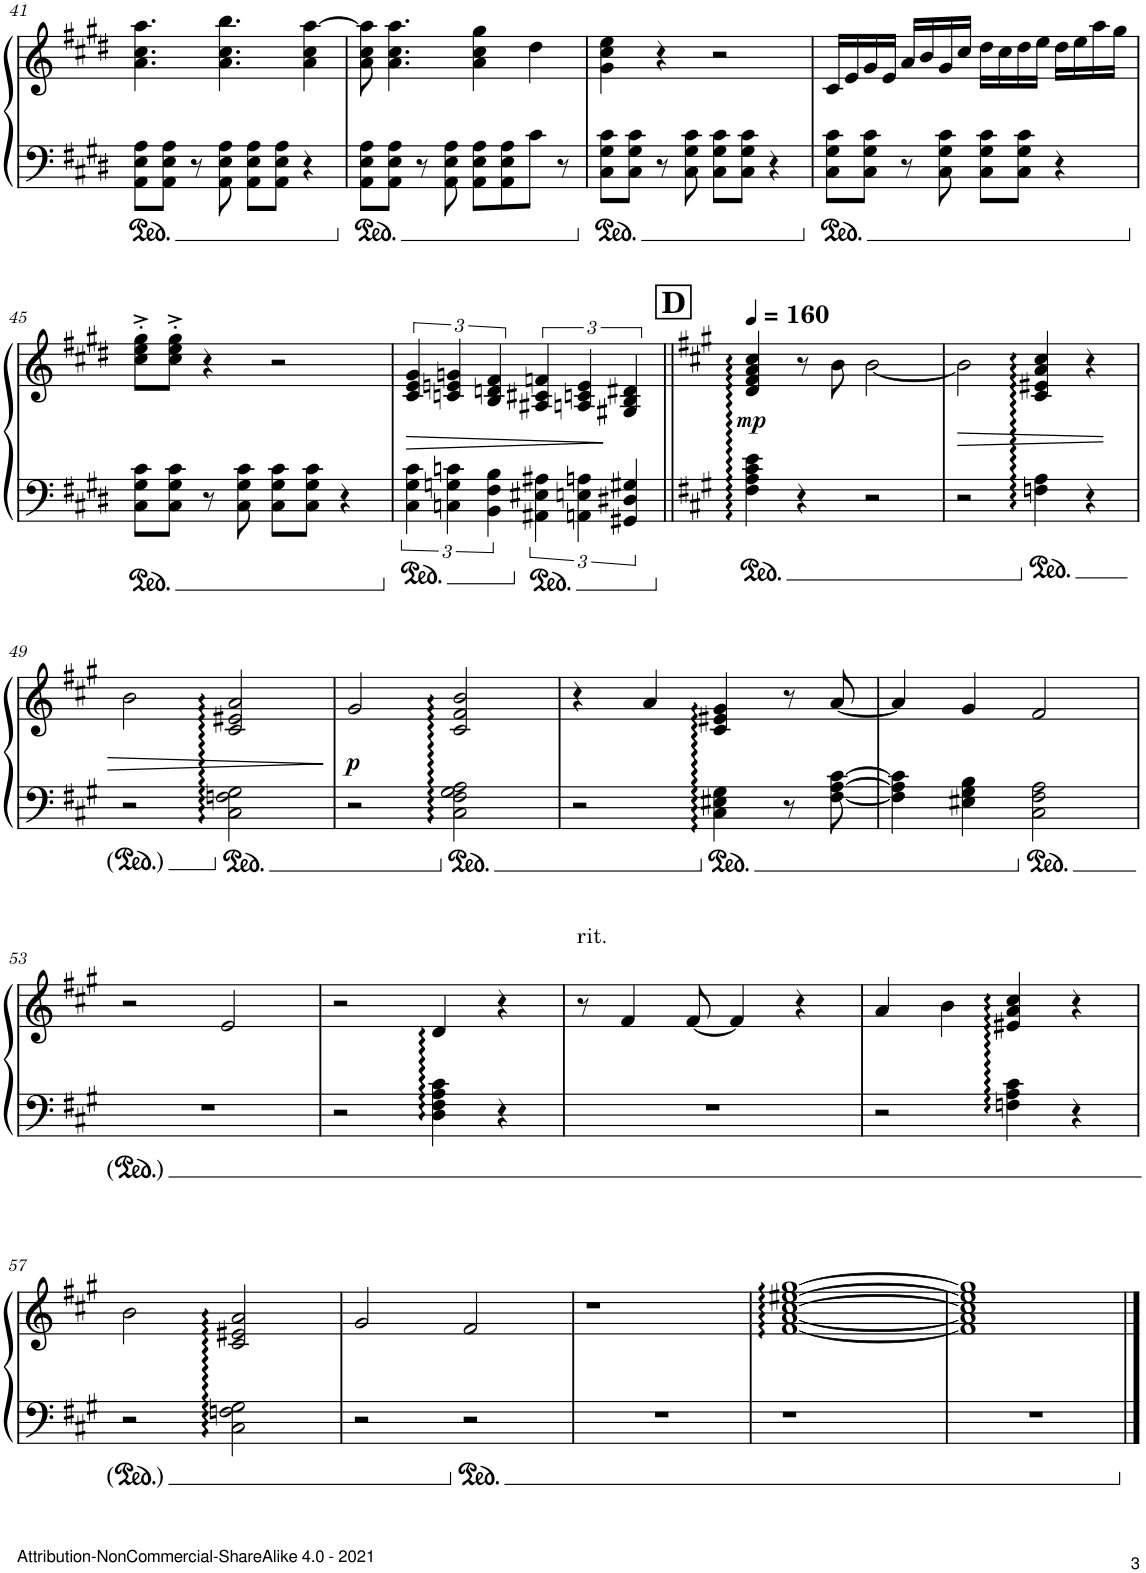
**kern	**kern	**dynam
*part1	*part1	*part1
*staff2	*staff1	*staff1/2
*I"Piano	*	*
*I'Pno.	*	*
!!LO:PB:g=z
*clefF4	*clefG2	*
*k[f#c#g#d#]	*k[f#c#g#d#]	*
*M4/4	*M4/4	*
=41	=41	=41
8AA\ 8E\ 8A\L	4.a\ 4.cc#\ 4.aa\	.
8AA\ 8E\ 8A\J	.	.
8r	.	.
8AA\ 8E\ 8A\	4.a\ 4.cc#\ 4.bb\	.
8AA\ 8E\ 8A\L	.	.
8AA\ 8E\ 8A\J	.	.
4r	4a\ 4cc#\ [4aa\	.
=42	=42	=42
8AA\ 8E\ 8A\L	8a\ 8cc#\ 8aa\]	.
8AA\ 8E\ 8A\J	4.a\ 4.cc#\ 4.aa\	.
8r	.	.
8AA\ 8E\ 8A\	.	.
8AA\ 8E\ 8A\L	4a\ 4cc#\ 4gg#\	.
8AA\ 8E\ 8A\	.	.
8c#\J	4dd#\	.
8r	.	.
=43	=43	=43
8C#\ 8G#\ 8c#\L	4g#\ 4cc#\ 4ee\	.
8C#\ 8G#\ 8c#\J	.	.
8r	4r	.
8C#\ 8G#\ 8c#\	.	.
8C#\ 8G#\ 8c#\L	2r	.
8C#\ 8G#\ 8c#\J	.	.
4r	.	.
=44	=44	=44
8C#\ 8G#\ 8c#\L	16c#/LL	.
.	16e/	.
8C#\ 8G#\ 8c#\J	16g#/	.
.	16e/JJ	.
8r	16a/LL	.
.	16b/	.
8C#\ 8G#\ 8c#\	16g#/	.
.	16cc#/JJ	.
8C#\ 8G#\ 8c#\L	16dd#\LL	.
.	16cc#\	.
8C#\ 8G#\ 8c#\J	16dd#\	.
.	16ee\JJ	.
4r	16dd#\LL	.
.	16ee\	.
.	16aa\	.
.	16gg#\JJ	.
!!LO:LB:g=z
=45	=45	=45
8C#\ 8G#\ 8c#\L	8cc#\'^ 8ee\'^ 8gg#\'^L	.
8C#\ 8G#\ 8c#\J	8cc#\'^ 8ee\'^ 8gg#\'^J	.
8r	4r	.
8C#\ 8G#\ 8c#\	.	.
8C#\ 8G#\ 8c#\L	2r	.
8C#\ 8G#\ 8c#\J	.	.
4r	.	.
=46	=46	=46
!	!	!LO:HP:b
6C#\ 6G#\ 6c#\	6c#/ 6e/ 6g#/	>
6Cn\ 6Gn\ 6cn\	6cn/ 6en/ 6gn/	.
6BB\ 6F#\ 6B\	6B/ 6dn/ 6f#/	.
6AA#X\ 6E#X\ 6A#X\	6A#X/ 6c#X/ 6fn/	.
6AAn\ 6En\ 6An\	6An/ 6cn/ 6e/	.
6GG#X/ 6D#X/ 6G#X/	6G#X/ 6B/ 6d#X/	]
=47||	=47||	=47||
!!LO:REH:place=s1:a:B:cj:fs=14:t=D
*k[f#c#g#]	*k[f#c#g#]	*
*	*MM160	*
!	!	!LO:DY:b
4F#\ 4A\ 4c#\ 4e\	4d/:: 4f#/:: 4a/:: 4cc#/::	mp
4r	8r	.
.	8b\	.
2r	[<2b\	.
=48	=48	=48
!	!	!LO:HP:b
2r	2b\]	>
4Fn\ 4A\	4c#/:: 4e#X/:: 4a/:: 4cc#/::	.
4r	4r	.
!!LO:LB:g=z
=49	=49	=49
2r	2b\	.
2C#\ 2Fn\ 2G#\	2c#/:: 2e#X/:: 2a/::	.
.	.	]
=50	=50	=50
!	!	!LO:DY:b
2r	2g#/	p
2C#\ 2F#\ 2G#\ 2A\	2c#/:: 2f#/:: 2b/::	.
=51	=51	=51
2r	4r	.
.	4a/	.
4C#\ 4E#X\ 4G#\	4c#/:: 4e#X/:: 4g#/::	.
8r	8r	.
[8F#\ [8A\ [8c#\	[8a/	.
=52	=52	=52
4F#\] 4A\] 4c#\]	4a/]	.
4E#X\ 4G#\ 4B\	4g#/	.
2C#\ 2F#\ 2A\	2f#/	.
!!LO:LB:g=z
=53	=53	=53
1r	2r	.
.	2e/	.
=54	=54	=54
2r	2r	.
4D\:: 4F#\:: 4A\:: 4c#\::	4d/	.
4r	4r	.
=55	=55	=55
!	!LO:TX:a:t=rit.	!
1r	8r	.
.	4f#/	.
.	[8f#/	.
.	4f#/]	.
.	4r	.
=56	=56	=56
2r	4a/	.
.	4b\	.
4Fn\ 4A\ 4c#\	4e#X/:: 4a/:: 4cc#/::	.
4r	4r	.
!!LO:LB:g=z
=57	=57	=57
2r	2b\	.
2C#\ 2Fn\ 2G#\	2c#/:: 2e#X/:: 2a/::	.
=58	=58	=58
2r	2g#/	.
2r	2f#/	.
=59	=59	=59
1r	1r	.
=60	=60	=60
1r	[1f#:: [1a:: [1cc#:: [1ee#X:: [1gg#::	.
=61	=61	=61
1r	1f#] 1a] 1cc#] 1ee#] 1gg#]	.
==	==	==
*-	*-	*-
